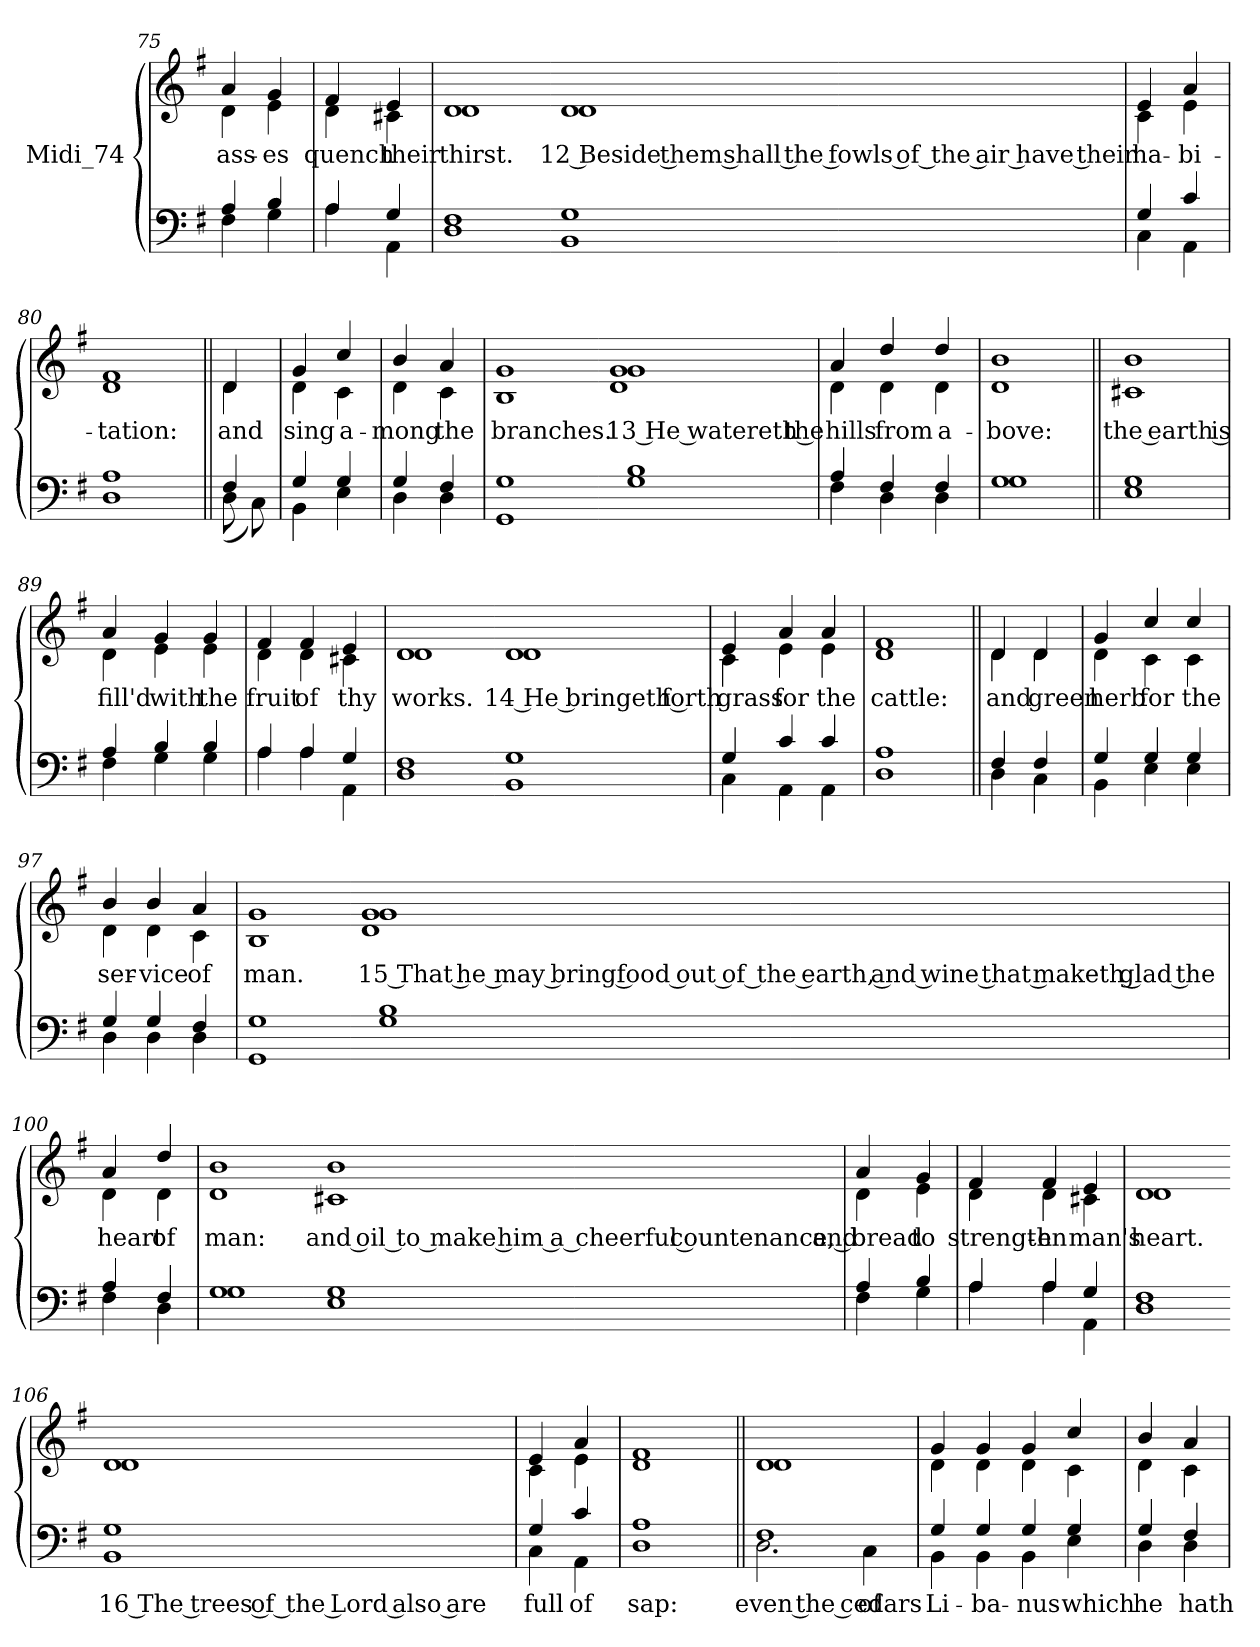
**kern	**text	**kern	**text
*part2	*part2	*part1	*part1
*staff2	*staff2	*staff1	*staff1
*I"Midi_74	*	*I"Midi_74	*
*clefF4	*	*clefG2	*
*k[f#]	*	*k[f#]	*
*G:	*	*G:	*
=75	=75	=75	=75
*^	*	*	*
!	!	!	!	!LO:LY:b
*	*	*	*^	*
4A	4F#	.	4a	4d	ass-
!	!	!	!	!	!LO:LY:b
4B	4G	.	4g	4e	-es
=76	=76	=76	=76	=76	=76
!	!	!	!	!	!LO:LY:b
4A	4A	.	4f#	4d	quench
!	!	!	!	!	!LO:LY:b
4G	4AA	.	4e	4c#X	their
=77	=77	=77	=77	=77	=77
!	!	!	!	!	!LO:LY:b
1F#	1D	.	1d	1d	thirst.
!!LO:LB:g=z	!!
=78-	=78-	=78-	=78-	=78-	=78-
!	!	!	!	!	!LO:LY:b
1G	1BB	.	1d	1d	12 Beside them shall the fowls of the air have their
=79	=79	=79	=79	=79	=79
!	!	!	!	!	!LO:LY:b
4G	4C	.	4e	4c	ha-
!	!	!	!	!	!LO:LY:b
4c	4AA	.	4a	4e	-bi-
=80	=80	=80	=80	=80	=80
!	!	!	!	!	!LO:LY:b
1A	1D	.	1f#	1d	-tation:
=81||	=81||	=81||	=81||	=81||	=81||
!	!	!	!	!	!LO:LY:b
4F#	(<8D	.	4d	4d	and
.	8C)	.	.	.	.
=82	=82	=82	=82	=82	=82
!	!	!	!	!	!LO:LY:b
4G	4BB	.	4g	4d	sing
!	!	!	!	!	!LO:LY:b
4G	4E	.	4cc	4c	a-
=83	=83	=83	=83	=83	=83
!	!	!	!	!	!LO:LY:b
4G	4D	.	4b	4d	-mong
!	!	!	!	!	!LO:LY:b
4F#	4D	.	4a	4c	the
=84	=84	=84	=84	=84	=84
!	!	!	!	!	!LO:LY:b
1G	1GG	.	1g	1B	branches.
!!LO:LB:g=z	!!
=85-	=85-	=85-	=85-	=85-	=85-
!	!	!	!	!	!LO:LY:b
1B	1G	.	1g	1d 1g	13 He watereth the
=86	=86	=86	=86	=86	=86
!	!	!	!	!	!LO:LY:b
4A	4F#	.	4a	4d	hills
!	!	!	!	!	!LO:LY:b
4F#	4D	.	4dd	4d	from
!	!	!	!	!	!LO:LY:b
4F#	4D	.	4dd	4d	a-
=87	=87	=87	=87	=87	=87
!	!	!	!	!	!LO:LY:b
1G	1G	.	1b	1d	-bove:
=88||	=88||	=88||	=88||	=88||	=88||
!	!	!	!	!	!LO:LY:b
1G	1E	.	1b	1c#X	the earth is
=89	=89	=89	=89	=89	=89
!	!	!	!	!	!LO:LY:b
4A	4F#	.	4a	4d	fill'd
!	!	!	!	!	!LO:LY:b
4B	4G	.	4g	4e	with
!	!	!	!	!	!LO:LY:b
4B	4G	.	4g	4e	the
=90	=90	=90	=90	=90	=90
!	!	!	!	!	!LO:LY:b
4A	4A	.	4f#	4d	fruit
!	!	!	!	!	!LO:LY:b
4A	4A	.	4f#	4d	of
!	!	!	!	!	!LO:LY:b
4G	4AA	.	4e	4c#X	thy
=91	=91	=91	=91	=91	=91
!	!	!	!	!	!LO:LY:b
1F#	1D	.	1d	1d	works.
!!LO:LB:g=z	!!
=92-	=92-	=92-	=92-	=92-	=92-
!	!	!	!	!	!LO:LY:b
1G	1BB	.	1d	1d	14 He bringeth forth
=93	=93	=93	=93	=93	=93
!	!	!	!	!	!LO:LY:b
4G	4C	.	4e	4c	grass
!	!	!	!	!	!LO:LY:b
4c	4AA	.	4a	4e	for
!	!	!	!	!	!LO:LY:b
4c	4AA	.	4a	4e	the
=94	=94	=94	=94	=94	=94
!	!	!	!	!	!LO:LY:b
1A	1D	.	1f#	1d	cattle:
=95||	=95||	=95||	=95||	=95||	=95||
!	!	!	!	!	!LO:LY:b
4F#	4D	.	4d	4d	and
!	!	!	!	!	!LO:LY:b
4F#	4C	.	4d	4d	green
=96	=96	=96	=96	=96	=96
!	!	!	!	!	!LO:LY:b
4G	4BB	.	4g	4d	herb
!	!	!	!	!	!LO:LY:b
4G	4E	.	4cc	4c	for
!	!	!	!	!	!LO:LY:b
4G	4E	.	4cc	4c	the
=97	=97	=97	=97	=97	=97
!	!	!	!	!	!LO:LY:b
4G	4D	.	4b	4d	ser-
!	!	!	!	!	!LO:LY:b
4G	4D	.	4b	4d	-vice
!	!	!	!	!	!LO:LY:b
4F#	4D	.	4a	4c	of
=98	=98	=98	=98	=98	=98
!	!	!	!	!	!LO:LY:b
1G	1GG	.	1g	1B	man.
!!LO:LB:g=z	!!
=99-	=99-	=99-	=99-	=99-	=99-
!	!	!	!	!	!LO:LY:b
1B	1G	.	1g	1d 1g	15 That he may bring food out of the earth, and wine that maketh glad the
=100	=100	=100	=100	=100	=100
!	!	!	!	!	!LO:LY:b
4A	4F#	.	4a	4d	heart
!	!	!	!	!	!LO:LY:b
4F#	4D	.	4dd	4d	of
=101	=101	=101	=101	=101	=101
!	!	!	!	!	!LO:LY:b
1G	1G	.	1b	1d	man:
!!LO:LB:g=z	!!
=102-	=102-	=102-	=102-	=102-	=102-
!	!	!	!	!	!LO:LY:b
1G	1E	.	1b	1c#X	and oil to make him a cheerful countenance, and
=103	=103	=103	=103	=103	=103
!	!	!	!	!	!LO:LY:b
4A	4F#	.	4a	4d	bread
!	!	!	!	!	!LO:LY:b
4B	4G	.	4g	4e	to
=104	=104	=104	=104	=104	=104
!	!	!	!	!	!LO:LY:b
4A	4A	.	4f#	4d	strength-
!	!	!	!	!	!LO:LY:b
4A	4A	.	4f#	4d	-en
!	!	!	!	!	!LO:LY:b
4G	4AA	.	4e	4c#X	man's
=105	=105	=105	=105	=105	=105
!	!	!	!	!	!LO:LY:b
1F#	1D	.	1d	1d	heart.
!!LO:LB:g=z	!!
=106-	=106-	=106-	=106-	=106-	=106-
!	!	!LO:LY:a	!	!	!
1G	1BB	16 The trees of the Lord also are	1d	1d	.
=107	=107	=107	=107	=107	=107
!	!	!LO:LY:a	!	!	!
4G	4C	full	4e	4c	.
!	!	!LO:LY:a	!	!	!
4c	4AA	of	4a	4e	.
=108	=108	=108	=108	=108	=108
!	!	!LO:LY:a	!	!	!
1A	1D	sap:	1f#	1d	.
=109||	=109||	=109||	=109||	=109||	=109||
!	!	!LO:LY:a	!	!	!
1F#	2.D	even the cedars	1d	1d	.
!	!	!LO:LY:a	!	!	!
.	4C\	of	.	.	.
=110	=110	=110	=110	=110	=110
!	!	!LO:LY:a	!	!	!
4G	4BB	Li-	4g	4d	.
!	!	!LO:LY:a	!	!	!
4G	4BB	-ba-	4g	4d	.
!	!	!LO:LY:a	!	!	!
4G	4BB	-nus	4g	4d	.
!	!	!LO:LY:a	!	!	!
4G	4E	which	4cc	4c	.
=111	=111	=111	=111	=111	=111
!	!	!LO:LY:a	!	!	!
4G	4D	he	4b	4d	.
!	!	!LO:LY:a	!	!	!
4F#	4D	hath	4a	4c	.
*v	*v	*	*	*	*
*	*	*v	*v	*
=	=	=	=
*-	*-	*-	*-
